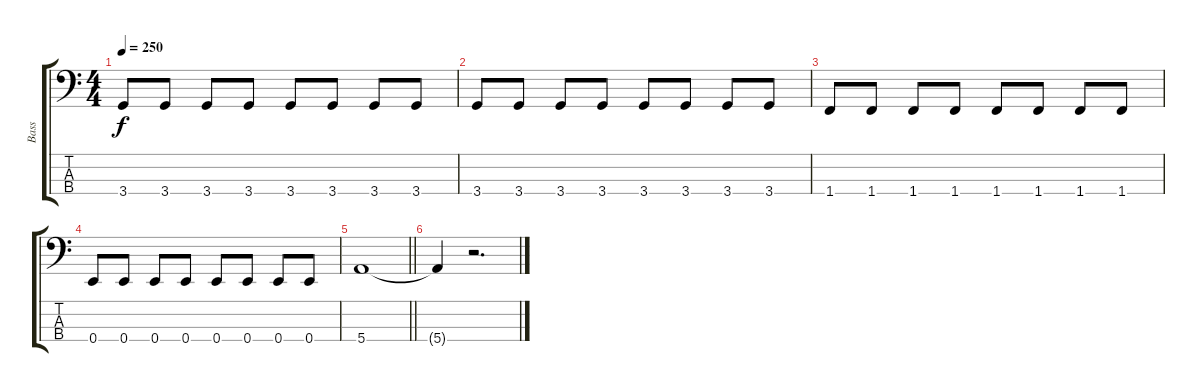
\track ("Bass" "Bass") {instrument electricbassfinger}
\staff {score tabs}
\tuning (G2 D2 A1 E1) {hide}
\ts (4 4)
\tempo 250
\clef f4
\ks c
3.4.8{dy f} 3.4.8 3.4.8 3.4.8 3.4.8 3.4.8 3.4.8 3.4.8 |
3.4.8 3.4.8 3.4.8 3.4.8 3.4.8 3.4.8 3.4.8 3.4.8 |
1.4.8 1.4.8 1.4.8 1.4.8 1.4.8 1.4.8 1.4.8 1.4.8 |
0.4.8 0.4.8 0.4.8 0.4.8 0.4.8 0.4.8 0.4.8 0.4.8 |
\barLineRight lightlight
5.4.1 |
5.4{t}.4 r.2{d}
